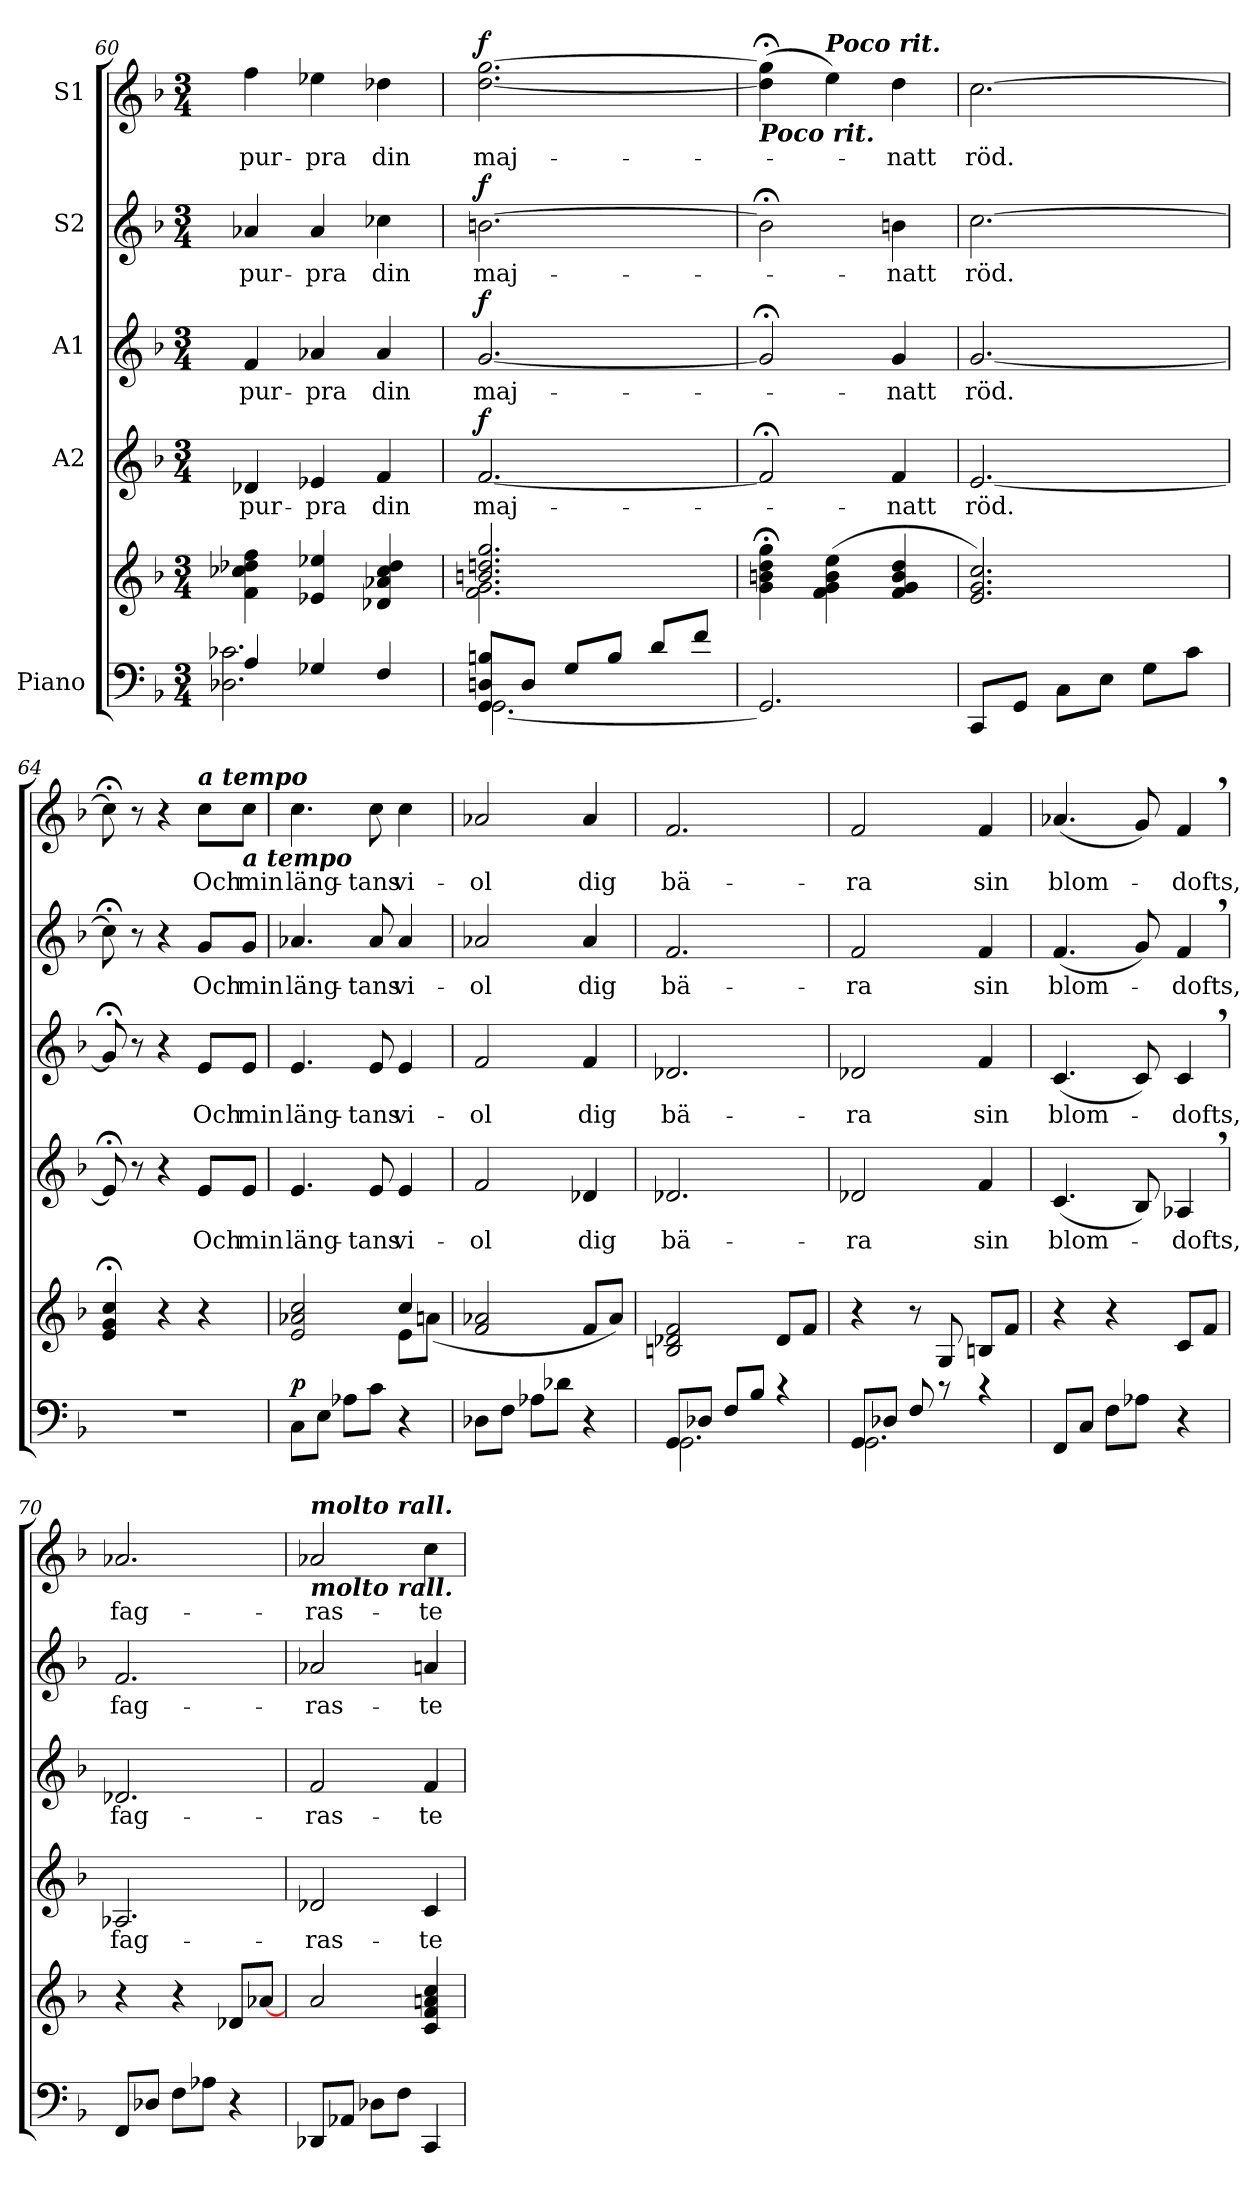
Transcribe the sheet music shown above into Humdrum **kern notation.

**kern	**kern	**dynam	**kern	**text	**dynam	**kern	**text	**dynam	**kern	**text	**dynam	**kern	**text	**dynam
*part5	*part5	*part5	*part4	*part4	*part4	*part3	*part3	*part3	*part2	*part2	*part2	*part1	*part1	*part1
*staff6	*staff5	*staff5/6	*staff4	*staff4	*staff4	*staff3	*staff3	*staff3	*staff2	*staff2	*staff2	*staff1	*staff1	*staff1
*I"Piano	*	*	*I"A2	*	*	*I"A1	*	*	*I"S2	*	*	*I"S1	*	*
*clefF4	*clefG2	*	*clefG2	*	*	*clefG2	*	*	*clefG2	*	*	*clefG2	*	*
*k[b-]	*k[b-]	*	*k[b-]	*	*	*k[b-]	*	*	*k[b-]	*	*	*k[b-]	*	*
*F:	*F:	*	*F:	*	*	*F:	*	*	*F:	*	*	*F:	*	*
*M3/4	*M3/4	*	*M3/4	*	*	*M3/4	*	*	*M3/4	*	*	*M3/4	*	*
=60	=60	=60	=60	=60	=60	=60	=60	=60	=60	=60	=60	=60	=60	=60
*^	*	*	*	*	*	*	*	*	*	*	*	*	*	*
!	!	!	!	!	!LO:LY:b	!	!	!LO:LY:b	!	!	!LO:LY:b	!	!	!LO:LY:b	!
4A/	2.D-X\ 2.c-X\	4f\ 4cc-X\ 4dd-X\ 4ff\	.	4d-X/	pur-	.	4f/	pur-	.	4a-X/	pur-	.	4ff\	pur-	.
!	!	!	!	!	!LO:LY:b	!	!	!LO:LY:b	!	!	!LO:LY:b	!	!	!LO:LY:b	!
4G-X/	.	4e-X/ 4ee-X/	.	4e-X/	-pra	.	4a-X/	-pra	.	4a-/	-pra	.	4ee-X\	-pra	.
!	!	!	!	!	!LO:LY:b	!	!	!LO:LY:b	!	!	!LO:LY:b	!	!	!LO:LY:b	!
4F/	.	4d-X/ 4a-X/ 4cc-/ 4dd-/	.	4f/	din	.	4a-/	din	.	4cc-X\	din	.	4dd-X\	din	.
=61	=61	=61	=61	=61	=61	=61	=61	=61	=61	=61	=61	=61	=61	=61	=61
*	*	*^	*	*	*	*	*	*	*	*	*	*	*	*	*
!	!	!	!	!	!	!LO:LY:b	!LO:DY:a	!	!LO:LY:b	!LO:DY:a	!	!LO:LY:b	!LO:DY:a	!	!LO:LY:b	!LO:DY:a
8GG/ 8Dni/ 8Bn/L	[<2.GG\	2.bn/ 2.ddni/ 2.gg/	2.f\ 2.g\	.	[2.f/	maj-	f	[2.g/	maj-	f	[2.bn\	maj-	f	[2.dd\ [2.gg\	maj-	f
8D/J	.	.	.	.	.	.	.	.	.	.	.	.	.	.	.	.
8G/L	.	.	.	.	.	.	.	.	.	.	.	.	.	.	.	.
8B/J	.	.	.	.	.	.	.	.	.	.	.	.	.	.	.	.
8d/L	.	.	.	.	.	.	.	.	.	.	.	.	.	.	.	.
8f/J	.	.	.	.	.	.	.	.	.	.	.	.	.	.	.	.
*v	*v	*	*	*	*	*	*	*	*	*	*	*	*	*	*	*
*	*v	*v	*	*	*	*	*	*	*	*	*	*	*	*	*
!!LO:PB:g=z
=62	=62	=62	=62	=62	=62	=62	=62	=62	=62	=62	=62	=62	=62	=62
!	!	!	!	!	!	!	!	!	!	!	!	!LO:TX:b:Bi:t=Poco rit.	!	!
2.GG/]	4g\;< 4bn\;< 4dd\;< 4gg\;<	.	2f;</]	.	.	2g;</]	.	.	2b;<\]	.	.	(>4dd\];< 4gg\];<	.	.
!	!	!	!	!	!	!	!	!	!	!	!	!LO:TX:a:Bi:t=Poco rit.	!	!
.	(>4f\ 4g\ 4b\ 4ee\	.	.	.	.	.	.	.	.	.	.	4ee\)	.	.
!	!	!	!	!LO:LY:b	!	!	!LO:LY:b	!	!	!LO:LY:b	!	!	!LO:LY:b	!
.	4f/ 4g/ 4b/ 4dd/	.	4f/	-natt	.	4g/	-natt	.	4bn\	-natt	.	4dd\	-natt	.
=63	=63	=63	=63	=63	=63	=63	=63	=63	=63	=63	=63	=63	=63	=63
!	!	!	!	!LO:LY:b	!	!	!LO:LY:b	!	!	!LO:LY:b	!	!	!LO:LY:b	!
8CC/L	2.e/ 2.g/ 2.cc/)	.	[2.e/	röd.	.	[2.g/	röd.	.	[2.cc\	röd.	.	[2.cc\	röd.	.
8GG/J	.	.	.	.	.	.	.	.	.	.	.	.	.	.
8C\L	.	.	.	.	.	.	.	.	.	.	.	.	.	.
8E\J	.	.	.	.	.	.	.	.	.	.	.	.	.	.
8G\L	.	.	.	.	.	.	.	.	.	.	.	.	.	.
8c\J	.	.	.	.	.	.	.	.	.	.	.	.	.	.
=64	=64	=64	=64	=64	=64	=64	=64	=64	=64	=64	=64	=64	=64	=64
2.r	4e/;< 4g/;< 4cc/;<	.	8e;</]	.	.	8g;</]	.	.	8cc;<\]	.	.	8cc;<\]	.	.
.	.	.	8r	.	.	8r	.	.	8r	.	.	8r	.	.
.	4r	.	4r	.	.	4r	.	.	4r	.	.	4r	.	.
!	!	!	!	!	!	!	!	!	!	!	!	!LO:TX:a:Bi:t=a tempo	!	!
!	!	!	!	!LO:LY:b	!	!	!LO:LY:b	!	!	!LO:LY:b	!	!	!LO:LY:b	!
.	4r	.	8e/L	Och	.	8e/L	Och	.	8g/L	Och	.	8cc\L	Och	.
!	!	!	!	!	!	!	!	!	!	!	!	!LO:TX:b:Bi:t=a tempo	!	!
!	!	!	!	!LO:LY:b	!	!	!LO:LY:b	!	!	!LO:LY:b	!	!	!LO:LY:b	!
.	.	.	8e/J	min	.	8e/J	min	.	8g/J	min	.	8cc\J	min	.
=65	=65	=65	=65	=65	=65	=65	=65	=65	=65	=65	=65	=65	=65	=65
*	*^	*	*	*	*	*	*	*	*	*	*	*	*	*
!	!	!	!LO:DY:a=2	!	!LO:LY:b	!	!	!LO:LY:b	!	!	!LO:LY:b	!	!	!LO:LY:b	!
(<8C\L	2e/ 2a-X/ 2cc/	4ryy	p	4.e/	läng-	.	4.e/	läng-	.	4.a-X/	läng-	.	4.cc\	läng-	.
8E\J	.	.	.	.	.	.	.	.	.	.	.	.	.	.	.
8A-X\L	.	4ryy	.	.	.	.	.	.	.	.	.	.	.	.	.
!	!	!	!	!	!LO:LY:b	!	!	!LO:LY:b	!	!	!LO:LY:b	!	!	!LO:LY:b	!
8c\J	.	.	.	8e/	-tans	.	8e/	-tans	.	8a-/	-tans	.	8cc\	-tans	.
!	!	!	!	!	!LO:LY:b	!	!	!LO:LY:b	!	!	!LO:LY:b	!	!	!LO:LY:b	!
4r	4cc/	8e\L	.	4e/	vi-	.	4e/	vi-	.	4a-/	vi-	.	4cc\	vi-	.
.	.	(8a\J	.	.	.	.	.	.	.	.	.	.	.	.	.
=66	=66	=66	=66	=66	=66	=66	=66	=66	=66	=66	=66	=66	=66	=66	=66
!	!	!	!	!	!LO:LY:b	!	!	!LO:LY:b	!	!	!LO:LY:b	!	!	!LO:LY:b	!
*	*v	*v	*	*	*	*	*	*	*	*	*	*	*	*	*
(>8D-X\L	2f/ 2a-X/	.	2f/	-ol	.	2f/	-ol	.	2a-X/	-ol	.	2a-X/	-ol	.
8F\J	.	.	.	.	.	.	.	.	.	.	.	.	.	.
8A-X\L	.	.	.	.	.	.	.	.	.	.	.	.	.	.
8d-X\J	.	.	.	.	.	.	.	.	.	.	.	.	.	.
!	!	!	!	!LO:LY:b	!	!	!LO:LY:b	!	!	!LO:LY:b	!	!	!LO:LY:b	!
4r	8f/L	.	4d-X/	dig	.	4f/	dig	.	4a-/	dig	.	4a-/	dig	.
.	8a-/J)	.	.	.	.	.	.	.	.	.	.	.	.	.
=67	=67	=67	=67	=67	=67	=67	=67	=67	=67	=67	=67	=67	=67	=67
*^	*	*	*	*	*	*	*	*	*	*	*	*	*	*
!	!	!	!	!	!LO:LY:b	!	!	!LO:LY:b	!	!	!LO:LY:b	!	!	!LO:LY:b	!
(>8GG/L	2.GG\	2Bn/ 2d-X/ 2f/	.	2.d-X/	bä-	.	2.d-X/	bä-	.	2.f/	bä-	.	2.f/	bä-	.
8D-X/J	.	.	.	.	.	.	.	.	.	.	.	.	.	.	.
8F/L	.	.	.	.	.	.	.	.	.	.	.	.	.	.	.
8B-/J	.	.	.	.	.	.	.	.	.	.	.	.	.	.	.
4rc	.	8d-/L	.	.	.	.	.	.	.	.	.	.	.	.	.
.	.	8f/J)	.	.	.	.	.	.	.	.	.	.	.	.	.
!!LO:LB:g=z
=68	=68	=68	=68	=68	=68	=68	=68	=68	=68	=68	=68	=68	=68	=68	=68
!	!	!	!	!	!LO:LY:b	!	!	!LO:LY:b	!	!	!LO:LY:b	!	!	!LO:LY:b	!
(>8GG/L	2.GG\	4r	.	2d-X/	-ra	.	2d-X/	-ra	.	2f/	-ra	.	2f/	-ra	.
8D-X/J	.	.	.	.	.	.	.	.	.	.	.	.	.	.	.
8F/	.	8r	.	.	.	.	.	.	.	.	.	.	.	.	.
8rc	.	8G/	.	.	.	.	.	.	.	.	.	.	.	.	.
!	!	!	!	!	!LO:LY:b	!	!	!LO:LY:b	!	!	!LO:LY:b	!	!	!LO:LY:b	!
4rc	.	8Bn/L	.	4f/	sin	.	4f/	sin	.	4f/	sin	.	4f/	sin	.
.	.	8f/J)	.	.	.	.	.	.	.	.	.	.	.	.	.
*v	*v	*	*	*	*	*	*	*	*	*	*	*	*	*	*
=69	=69	=69	=69	=69	=69	=69	=69	=69	=69	=69	=69	=69	=69	=69
!	!	!	!	!LO:LY:b	!	!	!LO:LY:b	!	!	!LO:LY:b	!	!	!LO:LY:b	!
(<8FF/L	4r	.	(<4.c/	blom-	.	(<4.c/	blom-	.	(<4.f/	blom-	.	(<4.a-X/	blom-	.
8C/J	.	.	.	.	.	.	.	.	.	.	.	.	.	.
8F\L	4r	.	.	.	.	.	.	.	.	.	.	.	.	.
8A-X\J	.	.	8B-/)	.	.	8c/)	.	.	8g/)	.	.	8g/)	.	.
!	!	!	!	!LO:LY:b	!	!	!LO:LY:b	!	!	!LO:LY:b	!	!	!LO:LY:b	!
4r	8c/L	.	4A-X,>/	-dofts,	.	4c,>/	-dofts,	.	4f,>/	-dofts,	.	4f,>/	-dofts,	.
.	8f/J)	.	.	.	.	.	.	.	.	.	.	.	.	.
=70	=70	=70	=70	=70	=70	=70	=70	=70	=70	=70	=70	=70	=70	=70
!	!	!	!	!LO:LY:b	!	!	!LO:LY:b	!	!	!LO:LY:b	!	!	!LO:LY:b	!
8FF/L	4r	.	2.A-X/	fag-	.	2.d-X/	fag-	.	2.f/	fag-	.	2.a-X/	fag-	.
8D-X/J	.	.	.	.	.	.	.	.	.	.	.	.	.	.
8F\L	4r	.	.	.	.	.	.	.	.	.	.	.	.	.
8A-X\J	.	.	.	.	.	.	.	.	.	.	.	.	.	.
4r	8d-X/L	.	.	.	.	.	.	.	.	.	.	.	.	.
.	[8a-X/J)	.	.	.	.	.	.	.	.	.	.	.	.	.
=71	=71	=71	=71	=71	=71	=71	=71	=71	=71	=71	=71	=71	=71	=71
!	!	!	!	!	!	!	!	!	!	!	!	!LO:TX:a:Bi:t=molto rall.	!	!
!	!	!	!	!	!	!	!	!	!	!	!	!LO:TX:b:Bi:t=molto rall.	!	!
!	!	!	!	!LO:LY:b	!	!	!LO:LY:b	!	!	!LO:LY:b	!	!	!LO:LY:b	!
8DD-X/L	2a/	.	2d-X/	-ras-	.	2f/	-ras-	.	2a-X/	-ras-	.	2a-X/	-ras-	.
8AA-X/J	.	.	.	.	.	.	.	.	.	.	.	.	.	.
8D-X\L	.	.	.	.	.	.	.	.	.	.	.	.	.	.
8F\J	.	.	.	.	.	.	.	.	.	.	.	.	.	.
!	!	!	!	!LO:LY:b	!	!	!LO:LY:b	!	!	!LO:LY:b	!	!	!LO:LY:b	!
4CC/	4c/ 4f/ 4ani/ 4cc/	.	4c/	-te	.	4f/	-te	.	4an/	-te	.	4cc\	-te	.
=	=	=	=	=	=	=	=	=	=	=	=	=	=	=
*-	*-	*-	*-	*-	*-	*-	*-	*-	*-	*-	*-	*-	*-	*-
